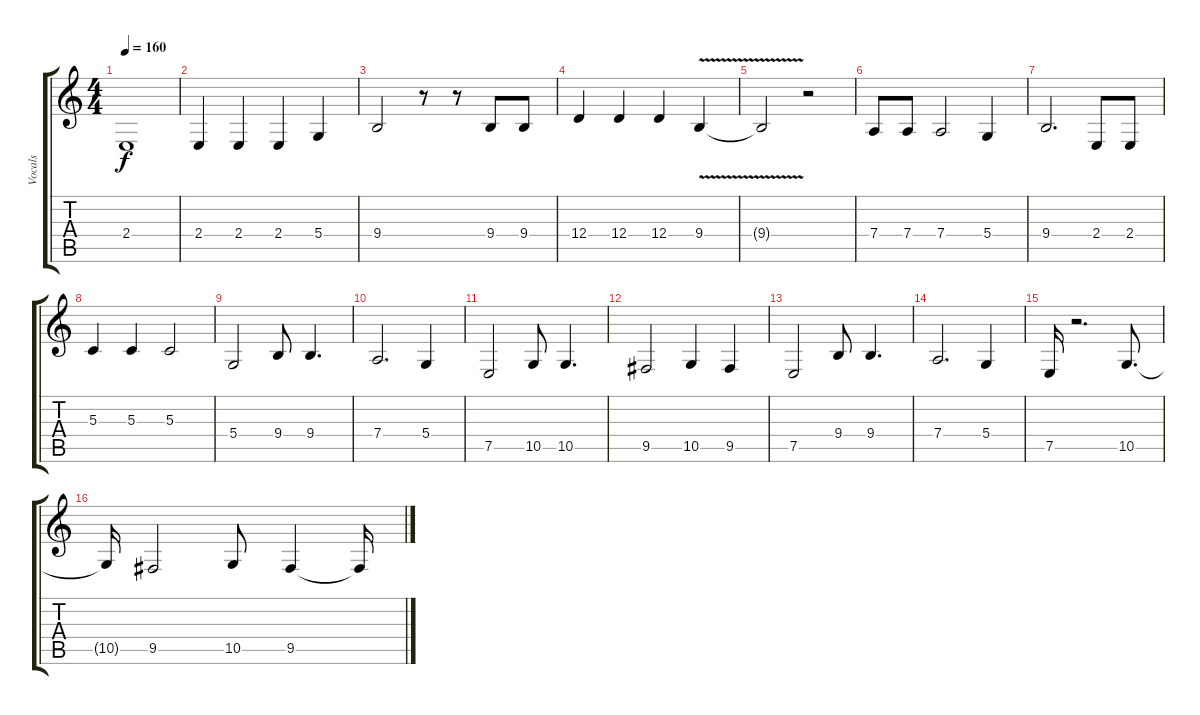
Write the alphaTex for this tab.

\track ("Vocals" "Vocals") {mute instrument baritonesax}
\staff {score tabs}
\tuning (E4 B3 G3 D3 A2 E2) {hide}
\ts (4 4)
\tempo 160
\clef g2
\ks c
2.4.1{dy f} |
2.4.4 2.4.4 2.4.4 5.4.4 |
9.4.2 r.8 r.8 9.4.8 9.4.8 |
12.4.4 12.4.4 12.4.4 9.4{v}.4 |
9.4{t}.2 r.2 |
7.4.8 7.4.8 7.4.2 5.4.4 |
9.4.2{d} 2.4.8 2.4.8 |
5.3.4 5.3.4 5.3.2 |
5.4.2 9.4.8 9.4.4{d} |
7.4.2{d} 5.4.4 |
7.5.2 10.5.8 10.5.4{d} |
9.5.2 10.5.4 9.5.4 |
7.5.2 9.4.8 9.4.4{d} |
7.4.2{d} 5.4.4 |
7.5.16 r.2{d} 10.5.8{d} |
10.5{t}.16 9.5.2 10.5.8 9.5.4 9.5{t}.16
